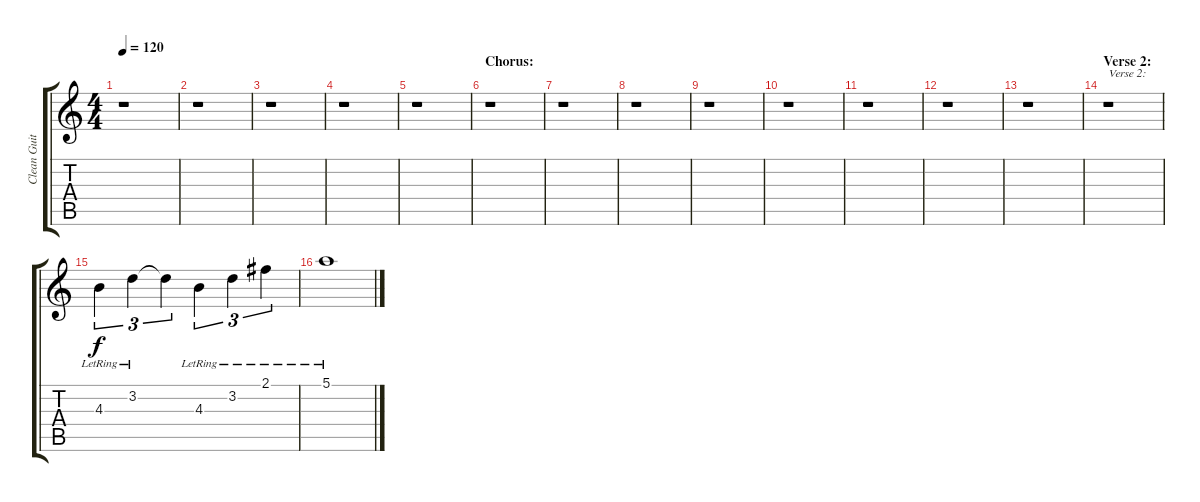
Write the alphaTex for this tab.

\track ("Clean Guitar" "Clean Guit") {instrument electricguitarclean}
\staff {score tabs}
\tuning (E4 B3 G3 D3 A2 E2) {hide}
\ts (4 4)
\tempo 120
\clef g2
\ks c
r.1{dy f} |
r.1 |
r.1 |
r.1 |
r.1 |
\section ("" "Chorus:")
r.1 |
r.1 |
r.1 |
r.1 |
r.1 |
r.1 |
r.1 |
r.1 |
\section ("" "Verse 2:")
r.1{txt "Verse 2:"} |
4.3{lr}.4{tu (3 2)} 3.2{lr}.4{tu (3 2)} 3.2{t}.4{tu (3 2)} 4.3{lr}.4{tu (3 2)} 3.2{lr}.4{tu (3 2)} 2.1{lr}.4{tu (3 2)} |
5.1{lr}.1
